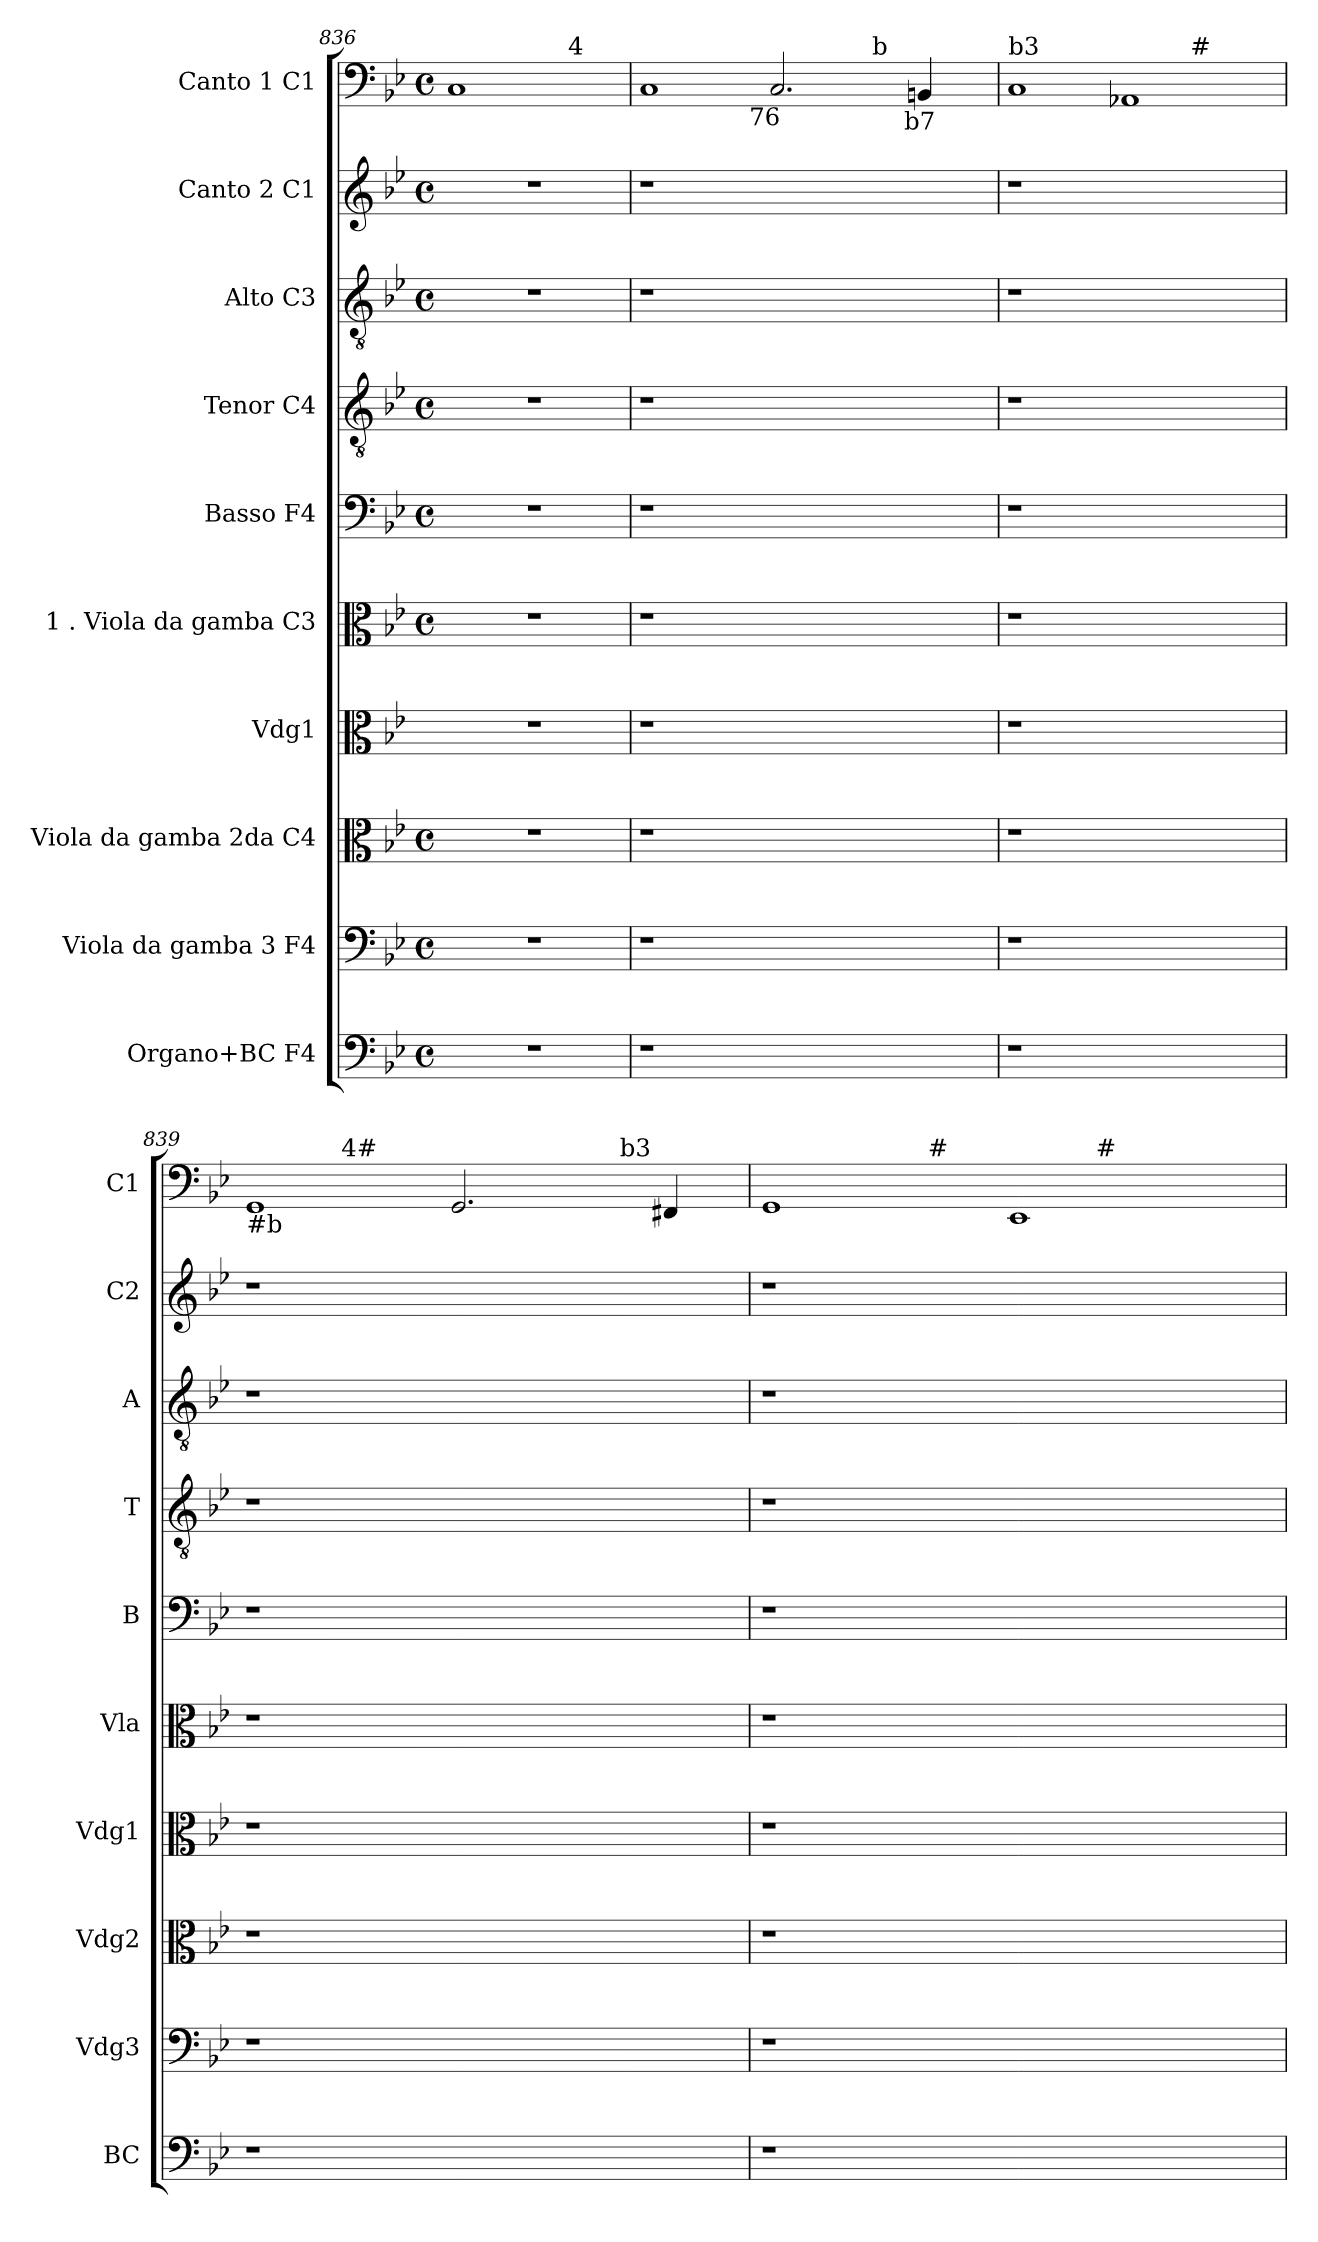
**kern	**kern	**kern	**kern	**kern	**kern	**kern	**kern	**kern	**kern
*part10	*part9	*part8	*part7	*part6	*part5	*part4	*part3	*part2	*part1
*staff10	*staff9	*staff8	*staff7	*staff6	*staff5	*staff4	*staff3	*staff2	*staff1
*I"Organo+BC F4	*I"Viola da gamba 3 F4	*I"Viola da gamba 2da C4	*I"Vdg1	*I"1 . Viola da gamba C3	*I"Basso F4	*I"Tenor C4	*I"Alto C3	*I"Canto 2 C1	*I"Canto 1 C1
*I'BC	*I'Vdg3	*I'Vdg2	*I'Vdg1	*I'Vla	*I'B	*I'T	*I'A	*I'C2	*I'C1
*clefF4	*clefF4	*clefC3	*clefC3	*clefC3	*clefF4	*clefGv2	*clefGv2	*clefG2	*clefF4
*k[b-e-]	*k[b-e-]	*k[b-e-]	*k[b-e-]	*k[b-e-]	*k[b-e-]	*k[b-e-]	*k[b-e-]	*k[b-e-]	*k[b-e-]
*B-:	*B-:	*B-:	*B-:	*B-:	*B-:	*B-:	*B-:	*B-:	*B-:
*M4/4	*M4/4	*M4/4	*	*M4/4	*M4/4	*M4/4	*M4/4	*M4/4	*M4/4
*met(c)	*met(c)	*met(c)	*	*met(c)	*met(c)	*met(c)	*met(c)	*met(c)	*met(c)
=836	=836	=836	=836	=836	=836	=836	=836	=836	=836
*	*	*	*	*	*	*	*	*	*^
1r	1r	1r	1r	1r	1r	1r	1r	1r	1C	2ryy
.	.	.	.	.	.	.	.	.	.	8..ryy
!	!	!	!	!	!	!	!	!	!	!LO:TX:a:t=4
.	.	.	.	.	.	.	.	.	.	4ryy
.	.	.	.	.	.	.	.	.	.	32ryy
!!LO:LB:g=z
=837	=837	=837	=837	=837	=837	=837	=837	=837	=837	=837
!	!	!	!	!	!	!	!	!	!LO:TX:a:t=1 0	!
*	*	*	*	*	*	*	*	*	*^	*^
1r	1r	1r	1r	1r	1r	1r	1r	1r	1C	2...ryy	1ryy	1ryy
!	!	!	!	!	!	!	!	!	!	!LO:TX:b:t=76	!	!
.	.	.	.	.	.	.	.	.	.	1ryy	.	.
1ryy	1ryy	1ryy	1ryy	1ryy	1ryy	1ryy	1ryy	1ryy	2.C/	.	2ryy	2ryy
.	.	.	.	.	.	.	.	.	.	.	16.ryy	8..ryy
!	!	!	!	!	!	!	!	!	!	!	!LO:TX:a:t=b	!
.	.	.	.	.	.	.	.	.	.	.	4ryy	.
!	!	!	!	!	!	!	!	!	!	!	!	!LO:TX:b:t=b7
.	.	.	.	.	.	.	.	.	.	.	.	4ryy
.	.	.	.	.	.	.	.	.	4BBn/	.	.	.
.	.	.	.	.	.	.	.	.	.	.	8ryy	.
.	.	.	.	.	.	.	.	.	.	16ryy	.	.
.	.	.	.	.	.	.	.	.	.	.	32ryy	32ryy
=838	=838	=838	=838	=838	=838	=838	=838	=838	=838	=838	=838	=838
!	!	!	!	!	!	!	!	!	!LO:TX:a:t=b3	!	!	!
*	*	*	*	*	*	*	*	*	*	*v	*v	*v
1r	1r	1r	1r	1r	1r	1r	1r	1r	1C	1ryy
1ryy	1ryy	1ryy	1ryy	1ryy	1ryy	1ryy	1ryy	1ryy	1AA-X<	4..ryy
!	!	!	!	!	!	!	!	!	!	!LO:TX:a:t=#
.	.	.	.	.	.	.	.	.	.	2ryy
.	.	.	.	.	.	.	.	.	.	16ryy
=839	=839	=839	=839	=839	=839	=839	=839	=839	=839	=839
!	!	!	!	!	!	!	!	!	!LO:TX:b:t=#b	!
*	*	*	*	*	*	*	*	*	*	*^
1r	1r	1r	1r	1r	1r	1r	1r	1r	1GG	4..ryy	1ryy
!	!	!	!	!	!	!	!	!	!	!LO:TX:a:t=4#	!
.	.	.	.	.	.	.	.	.	.	1ryy	.
1ryy	1ryy	1ryy	1ryy	1ryy	1ryy	1ryy	1ryy	1ryy	2.GG/	.	2ryy
.	.	.	.	.	.	.	.	.	.	2ryy	.
.	.	.	.	.	.	.	.	.	.	.	8ryy
!	!	!	!	!	!	!	!	!	!	!	!LO:TX:a:t=b3
.	.	.	.	.	.	.	.	.	.	.	4.ryy
.	.	.	.	.	.	.	.	.	4FF#X/	.	.
.	.	.	.	.	.	.	.	.	.	16ryy	.
=840	=840	=840	=840	=840	=840	=840	=840	=840	=840	=840	=840
1r	1r	1r	1r	1r	1r	1r	1r	1r	1GG<	2ryy	1ryy
.	.	.	.	.	.	.	.	.	.	8ryy	.
.	.	.	.	.	.	.	.	.	.	32ryy	.
!	!	!	!	!	!	!	!	!	!	!LO:TX:a:t=#	!
.	.	.	.	.	.	.	.	.	.	1ryy	.
1ryy	1ryy	1ryy	1ryy	1ryy	1ryy	1ryy	1ryy	1ryy	1EE-<	.	4.ryy
!	!	!	!	!	!	!	!	!	!	!	!LO:TX:a:t=#
.	.	.	.	.	.	.	.	.	.	.	2ryy
.	.	.	.	.	.	.	.	.	.	4ryy	.
.	.	.	.	.	.	.	.	.	.	.	8ryy
.	.	.	.	.	.	.	.	.	.	16.ryy	.
*	*	*	*	*	*	*	*	*	*v	*v	*v
=	=	=	=	=	=	=	=	=	=
*-	*-	*-	*-	*-	*-	*-	*-	*-	*-
